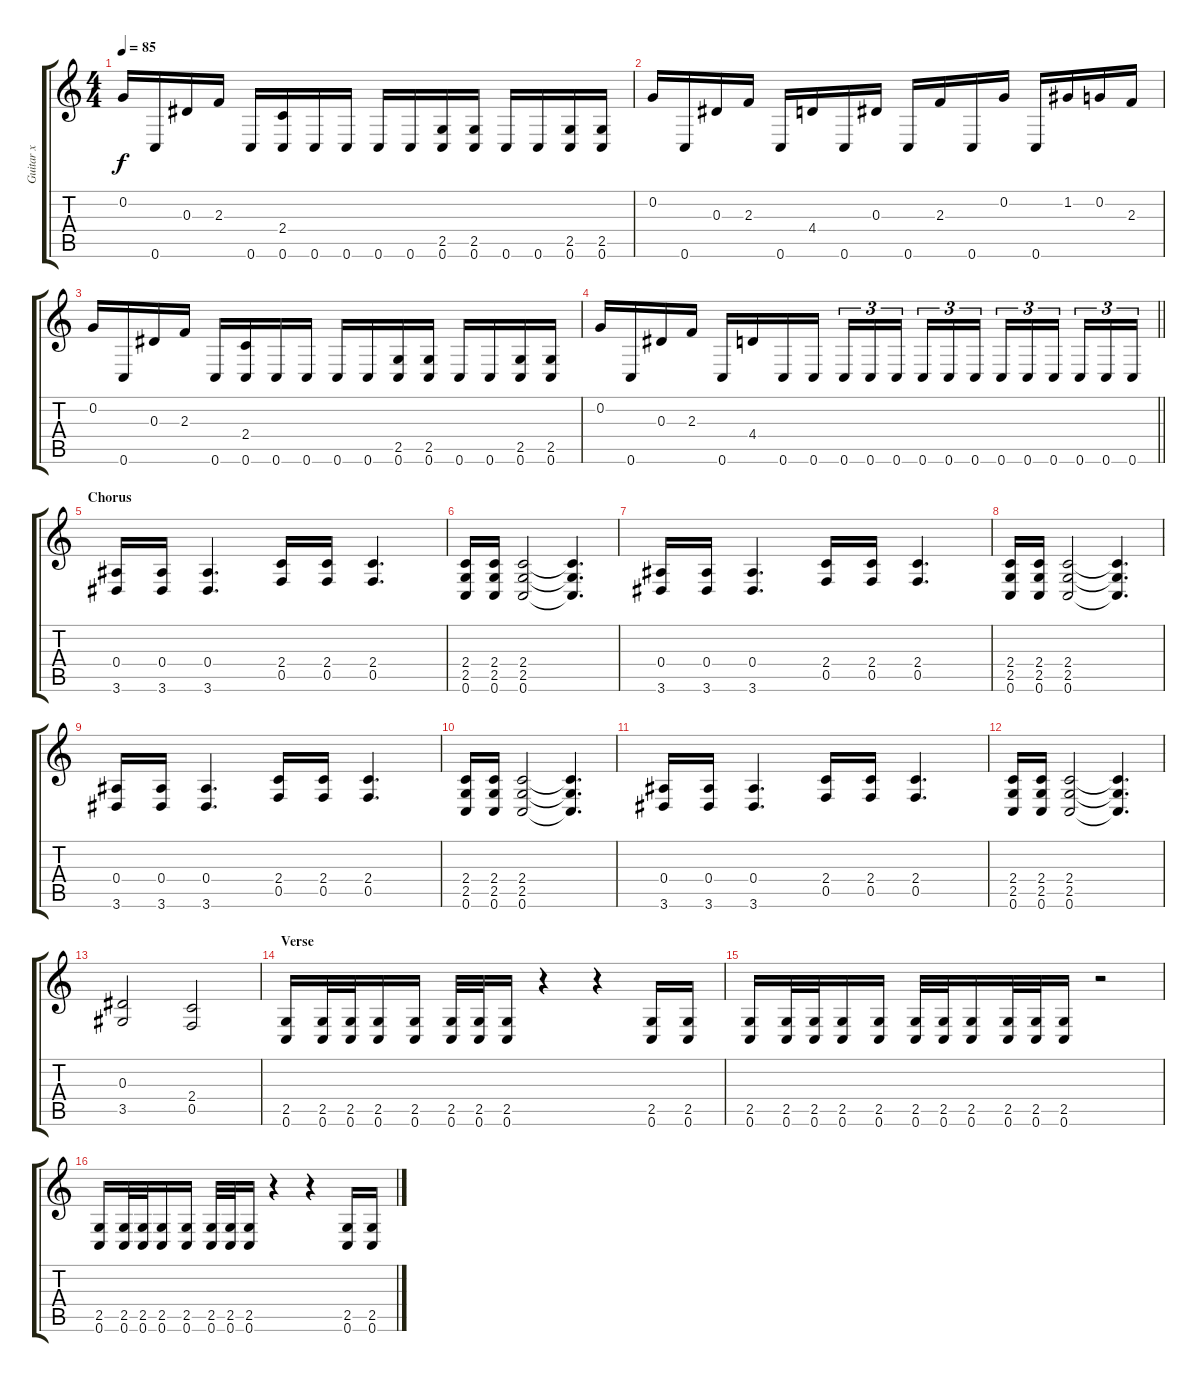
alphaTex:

\track ("Guitar x" "Guitar x") {instrument distortionguitar}
\staff {score tabs}
\tuning (C4 G3 Eb3 Bb2 F2 C2) {hide}
\ts (4 4)
\tempo 85
\clef g2
\ks c
0.2.16{dy f} 0.6.16 0.3.16 2.3.16 0.6.16 (2.4 0.6).16 0.6.16 0.6.16 0.6.16 0.6.16 (2.5 0.6).16 (2.5 0.6).16 0.6.16 0.6.16 (2.5 0.6).16 (2.5 0.6).16 |
0.2.16 0.6.16 0.3.16 2.3.16 0.6.16 4.4.16 0.6.16 0.3.16 0.6.16 2.3.16 0.6.16 0.2.16 0.6.16 1.2.16 0.2.16 2.3.16 |
0.2.16 0.6.16 0.3.16 2.3.16 0.6.16 (2.4 0.6).16 0.6.16 0.6.16 0.6.16 0.6.16 (2.5 0.6).16 (2.5 0.6).16 0.6.16 0.6.16 (2.5 0.6).16 (2.5 0.6).16 |
\barLineRight lightlight
0.2.16 0.6.16 0.3.16 2.3.16 0.6.16 4.4.16 0.6.16 0.6.16 0.6.16{tu (3 2)} 0.6.16{tu (3 2)} 0.6.16{tu (3 2) beam splitsecondary} 0.6.16{tu (3 2)} 0.6.16{tu (3 2)} 0.6.16{tu (3 2)} 0.6.16{tu (3 2)} 0.6.16{tu (3 2)} 0.6.16{tu (3 2) beam splitsecondary} 0.6.16{tu (3 2)} 0.6.16{tu (3 2)} 0.6.16{tu (3 2)} |
\section ("" "Chorus")
(0.4 3.6).16 (0.4 3.6).16 (0.4 3.6).4{d} (2.4 0.5).16 (2.4 0.5).16 (2.4 0.5).4{d} |
(2.4 2.5 0.6).16 (2.4 2.5 0.6).16 (2.4 2.5 0.6).2 (2.4{t} 2.5{t} 0.6{t}).4{d} |
(0.4 3.6).16 (0.4 3.6).16 (0.4 3.6).4{d} (2.4 0.5).16 (2.4 0.5).16 (2.4 0.5).4{d} |
(2.4 2.5 0.6).16 (2.4 2.5 0.6).16 (2.4 2.5 0.6).2 (2.4{t} 2.5{t} 0.6{t}).4{d} |
(0.4 3.6).16 (0.4 3.6).16 (0.4 3.6).4{d} (2.4 0.5).16 (2.4 0.5).16 (2.4 0.5).4{d} |
(2.4 2.5 0.6).16 (2.4 2.5 0.6).16 (2.4 2.5 0.6).2 (2.4{t} 2.5{t} 0.6{t}).4{d} |
(0.4 3.6).16 (0.4 3.6).16 (0.4 3.6).4{d} (2.4 0.5).16 (2.4 0.5).16 (2.4 0.5).4{d} |
(2.4 2.5 0.6).16 (2.4 2.5 0.6).16 (2.4 2.5 0.6).2 (2.4{t} 2.5{t} 0.6{t}).4{d} |
(0.3 3.5).2 (2.4 0.5).2 |
\section ("" "Verse")
(2.5 0.6).16 (2.5 0.6).32 (2.5 0.6).32 (2.5 0.6).16 (2.5 0.6).16 (2.5 0.6).32 (2.5 0.6).32 (2.5 0.6).16 r.4 r.4 (2.5 0.6).16 (2.5 0.6).16 |
(2.5 0.6).16 (2.5 0.6).32 (2.5 0.6).32 (2.5 0.6).16 (2.5 0.6).16 (2.5 0.6).32 (2.5 0.6).32 (2.5 0.6).16 (2.5 0.6).32 (2.5 0.6).32 (2.5 0.6).16 r.2 |
(2.5 0.6).16 (2.5 0.6).32 (2.5 0.6).32 (2.5 0.6).16 (2.5 0.6).16 (2.5 0.6).32 (2.5 0.6).32 (2.5 0.6).16 r.4 r.4 (2.5 0.6).16 (2.5 0.6).16
